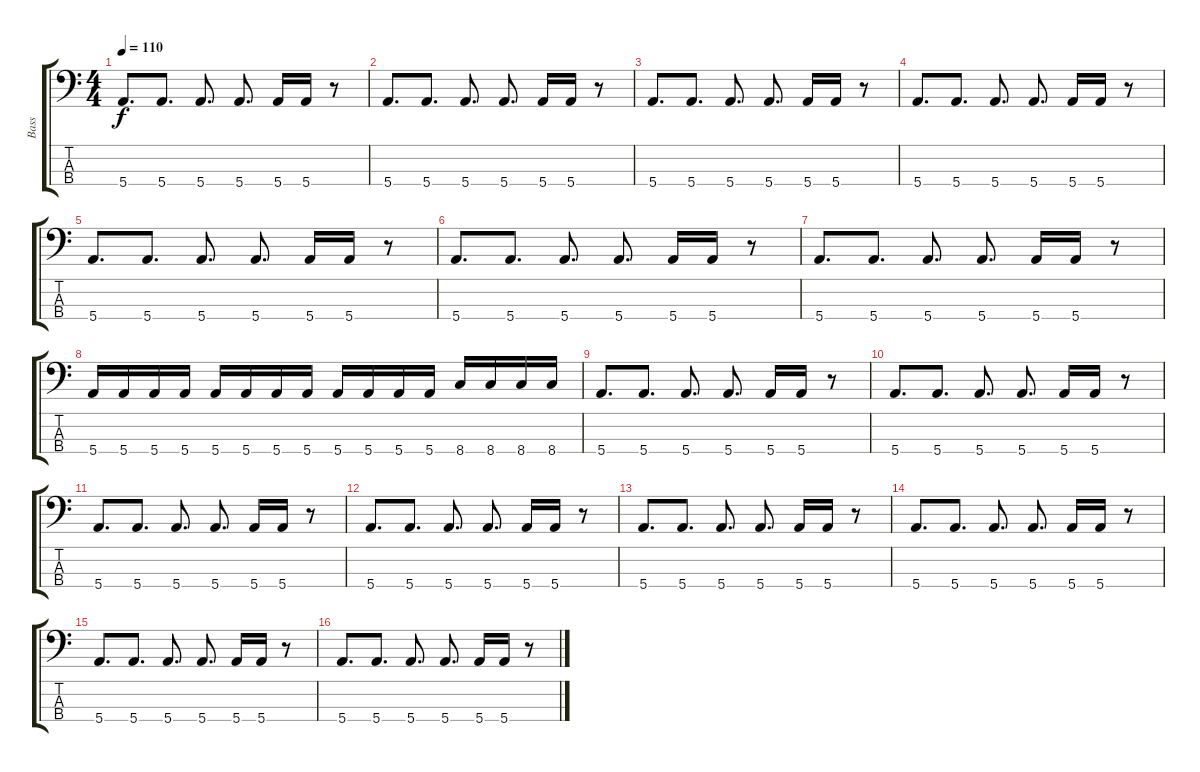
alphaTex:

\track ("Bass" "Bass") {instrument electricbassfinger}
\staff {score tabs}
\tuning (G2 D2 A1 E1) {hide}
\ts (4 4)
\tempo 110
\clef f4
\ks c
5.4.8{d dy f instrument electricbassfinger} 5.4.8{d} 5.4.8{d} 5.4.8{d} 5.4.16 5.4.16 r.8 |
5.4.8{d} 5.4.8{d} 5.4.8{d} 5.4.8{d} 5.4.16 5.4.16 r.8 |
5.4.8{d} 5.4.8{d} 5.4.8{d} 5.4.8{d} 5.4.16 5.4.16 r.8 |
5.4.8{d} 5.4.8{d} 5.4.8{d} 5.4.8{d} 5.4.16 5.4.16 r.8 |
5.4.8{d} 5.4.8{d} 5.4.8{d} 5.4.8{d} 5.4.16 5.4.16 r.8 |
5.4.8{d} 5.4.8{d} 5.4.8{d} 5.4.8{d} 5.4.16 5.4.16 r.8 |
5.4.8{d} 5.4.8{d} 5.4.8{d} 5.4.8{d} 5.4.16 5.4.16 r.8 |
5.4.16 5.4.16 5.4.16 5.4.16 5.4.16 5.4.16 5.4.16 5.4.16 5.4.16 5.4.16 5.4.16 5.4.16 8.4.16 8.4.16 8.4.16 8.4.16 |
5.4.8{d} 5.4.8{d} 5.4.8{d} 5.4.8{d} 5.4.16 5.4.16 r.8 |
5.4.8{d} 5.4.8{d} 5.4.8{d} 5.4.8{d} 5.4.16 5.4.16 r.8 |
5.4.8{d} 5.4.8{d} 5.4.8{d} 5.4.8{d} 5.4.16 5.4.16 r.8 |
5.4.8{d} 5.4.8{d} 5.4.8{d} 5.4.8{d} 5.4.16 5.4.16 r.8 |
5.4.8{d} 5.4.8{d} 5.4.8{d} 5.4.8{d} 5.4.16 5.4.16 r.8 |
5.4.8{d} 5.4.8{d} 5.4.8{d} 5.4.8{d} 5.4.16 5.4.16 r.8 |
5.4.8{d} 5.4.8{d} 5.4.8{d} 5.4.8{d} 5.4.16 5.4.16 r.8 |
5.4.8{d} 5.4.8{d} 5.4.8{d} 5.4.8{d} 5.4.16 5.4.16 r.8
